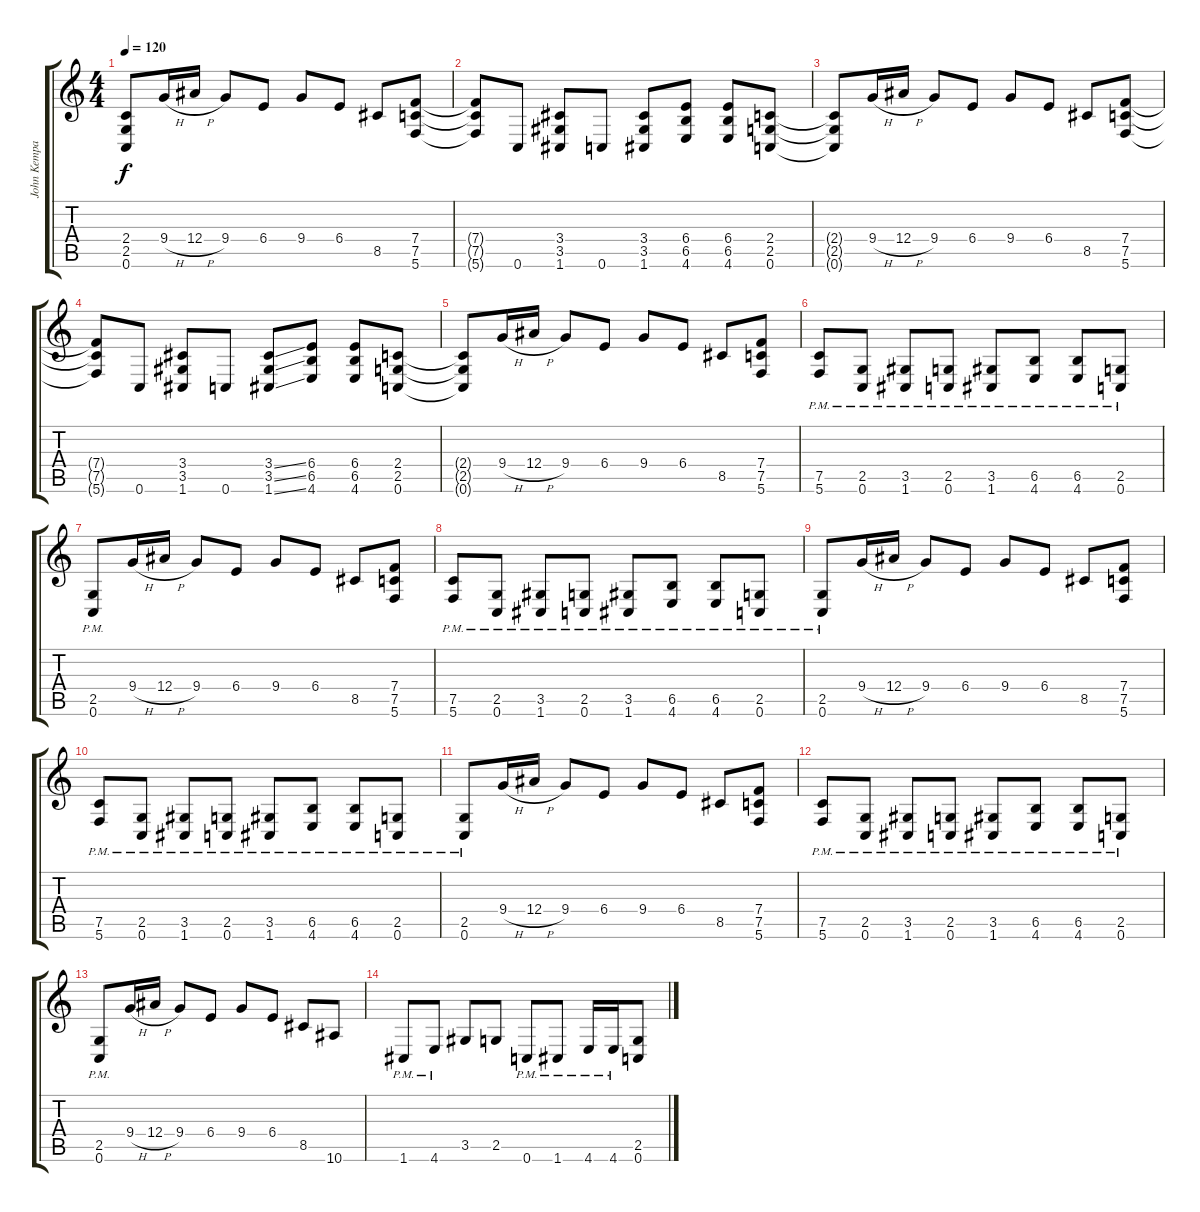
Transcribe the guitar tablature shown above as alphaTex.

\track ("John Kempainen (Rhythm Guitar)" "John Kempa") {instrument distortionguitar}
\staff {score tabs}
\tuning (C4 G3 Eb3 Bb2 F2 C2) {hide}
\ts (4 4)
\tempo 120
\clef g2
\ks c
(2.4{t} 2.5{t} 0.6{t}).8{dy f} 9.4{h}.16 12.4{h}.16 9.4.8 6.4.8 9.4.8 6.4.8 8.5.8 (7.4 7.5 5.6).8 |
(7.4{t} 7.5{t} 5.6{t}).8 0.6.8 (3.4 3.5 1.6).8 0.6.8 (3.4 3.5 1.6).8 (6.4 6.5 4.6).8 (6.4 6.5 4.6).8 (2.4 2.5 0.6).8 |
(2.4{t} 2.5{t} 0.6{t}).8 9.4{h}.16 12.4{h}.16 9.4.8 6.4.8 9.4.8 6.4.8 8.5.8 (7.4 7.5 5.6).8 |
(7.4{t} 7.5{t} 5.6{t}).8 0.6.8 (3.4 3.5 1.6).8 0.6.8 (3.4{ss} 3.5{ss} 1.6{ss}).8 (6.4 6.5 4.6).8 (6.4 6.5 4.6).8 (2.4 2.5 0.6).8 |
(2.4{t} 2.5{t} 0.6{t}).8 9.4{h}.16 12.4{h}.16 9.4.8 6.4.8 9.4.8 6.4.8 8.5.8 (7.4 7.5 5.6).8 |
(7.5{pm} 5.6{pm}).8 (2.5{pm} 0.6{pm}).8 (3.5{pm} 1.6{pm}).8 (2.5{pm} 0.6{pm}).8 (3.5{pm} 1.6{pm}).8 (6.5{pm} 4.6{pm}).8 (6.5{pm} 4.6{pm}).8 (2.5{pm} 0.6{pm}).8 |
(2.5{pm} 0.6{pm}).8 9.4{h}.16 12.4{h}.16 9.4.8 6.4.8 9.4.8 6.4.8 8.5.8 (7.4 7.5 5.6).8 |
(7.5{pm} 5.6{pm}).8 (2.5{pm} 0.6{pm}).8 (3.5{pm} 1.6{pm}).8 (2.5{pm} 0.6{pm}).8 (3.5{pm} 1.6{pm}).8 (6.5{pm} 4.6{pm}).8 (6.5{pm} 4.6{pm}).8 (2.5{pm} 0.6{pm}).8 |
(2.5{pm} 0.6{pm}).8 9.4{h}.16 12.4{h}.16 9.4.8 6.4.8 9.4.8 6.4.8 8.5.8 (7.4 7.5 5.6).8 |
(7.5{pm} 5.6{pm}).8 (2.5{pm} 0.6{pm}).8 (3.5{pm} 1.6{pm}).8 (2.5{pm} 0.6{pm}).8 (3.5{pm} 1.6{pm}).8 (6.5{pm} 4.6{pm}).8 (6.5{pm} 4.6{pm}).8 (2.5{pm} 0.6{pm}).8 |
(2.5{pm} 0.6{pm}).8 9.4{h}.16 12.4{h}.16 9.4.8 6.4.8 9.4.8 6.4.8 8.5.8 (7.4 7.5 5.6).8 |
(7.5{pm} 5.6{pm}).8 (2.5{pm} 0.6{pm}).8 (3.5{pm} 1.6{pm}).8 (2.5{pm} 0.6{pm}).8 (3.5{pm} 1.6{pm}).8 (6.5{pm} 4.6{pm}).8 (6.5{pm} 4.6{pm}).8 (2.5{pm} 0.6{pm}).8 |
(2.5{pm} 0.6{pm}).8 9.4{h}.16 12.4{h}.16 9.4.8 6.4.8 9.4.8 6.4.8 8.5.8 10.6.8 |
1.6{pm}.8 4.6{pm}.8 3.5.8 2.5.8 0.6{pm}.8 1.6{pm}.8 4.6{pm}.16 4.6{pm}.16 (2.5 0.6).8
